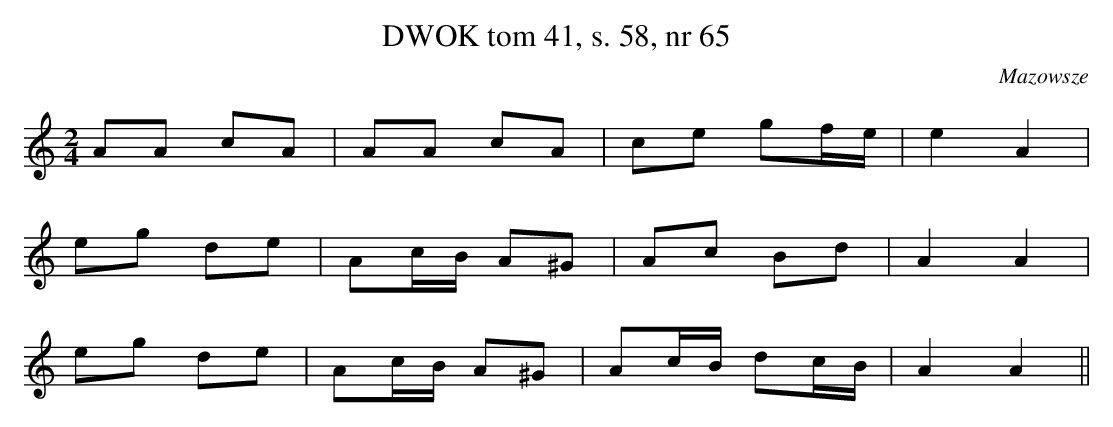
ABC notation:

X:1
T:DWOK tom 41, s. 58, nr 65
O: Mazowsze
L:1/16
M:2/4
K:C
A2A2 c2A2|A2A2 c2A2|c2e2 g2fe|e4 A4|
e2g2 d2e2|A2cB A2^G2|A2c2 B2d2|A4 A4|
e2g2 d2e2|A2cB A2^G2|A2cB d2cB|A4 A4||
